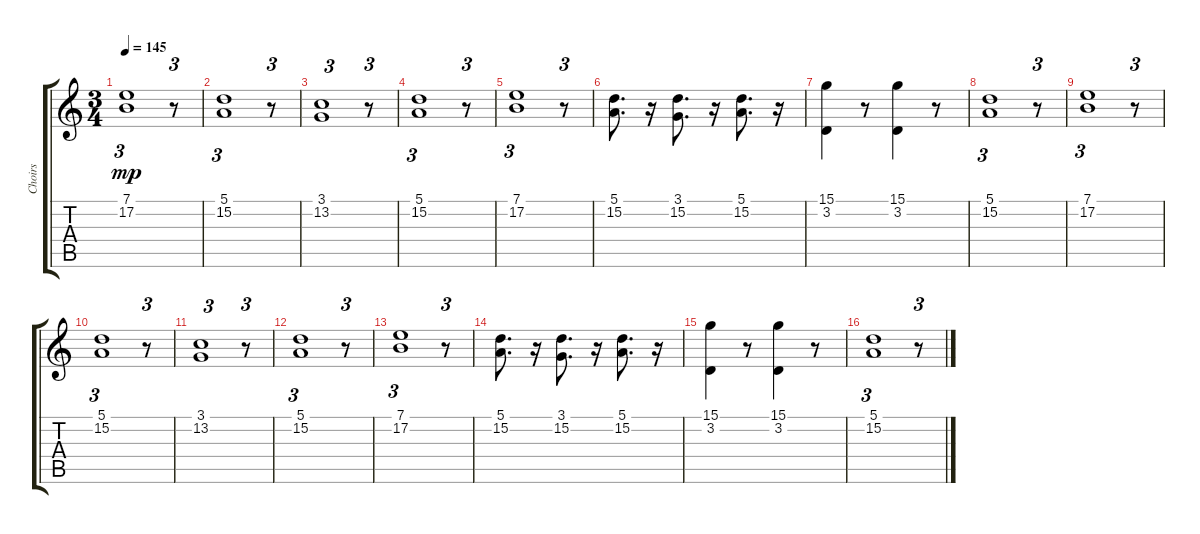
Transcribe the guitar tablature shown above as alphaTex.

\track ("Choirs" "Choirs") {instrument choiraahs}
\staff {score tabs}
\tuning (E4 B3 G3 D3 A2 E2) {hide}
\ts (3 4)
\tempo 145
\clef g2
\ks c
(7.1 17.2).1{tu (3 2) dy mp} r.8{tu (3 2)} |
(5.1 15.2).1{tu (3 2)} r.8{tu (3 2)} |
(3.1 13.2).1{tu (3 2)} r.8{tu (3 2)} |
(5.1 15.2).1{tu (3 2)} r.8{tu (3 2)} |
(7.1 17.2).1{tu (3 2)} r.8{tu (3 2)} |
(5.1 15.2).8{d} r.16 (3.1 15.2).8{d} r.16 (5.1 15.2).8{d} r.16 |
(15.1 3.2).4 r.8 (15.1 3.2).4 r.8 |
(5.1 15.2).1{tu (3 2)} r.8{tu (3 2)} |
(7.1 17.2).1{tu (3 2)} r.8{tu (3 2)} |
(5.1 15.2).1{tu (3 2)} r.8{tu (3 2)} |
(3.1 13.2).1{tu (3 2)} r.8{tu (3 2)} |
(5.1 15.2).1{tu (3 2)} r.8{tu (3 2)} |
(7.1 17.2).1{tu (3 2)} r.8{tu (3 2)} |
(5.1 15.2).8{d} r.16 (3.1 15.2).8{d} r.16 (5.1 15.2).8{d} r.16 |
(15.1 3.2).4 r.8 (15.1 3.2).4 r.8 |
(5.1 15.2).1{tu (3 2)} r.8{tu (3 2)}
